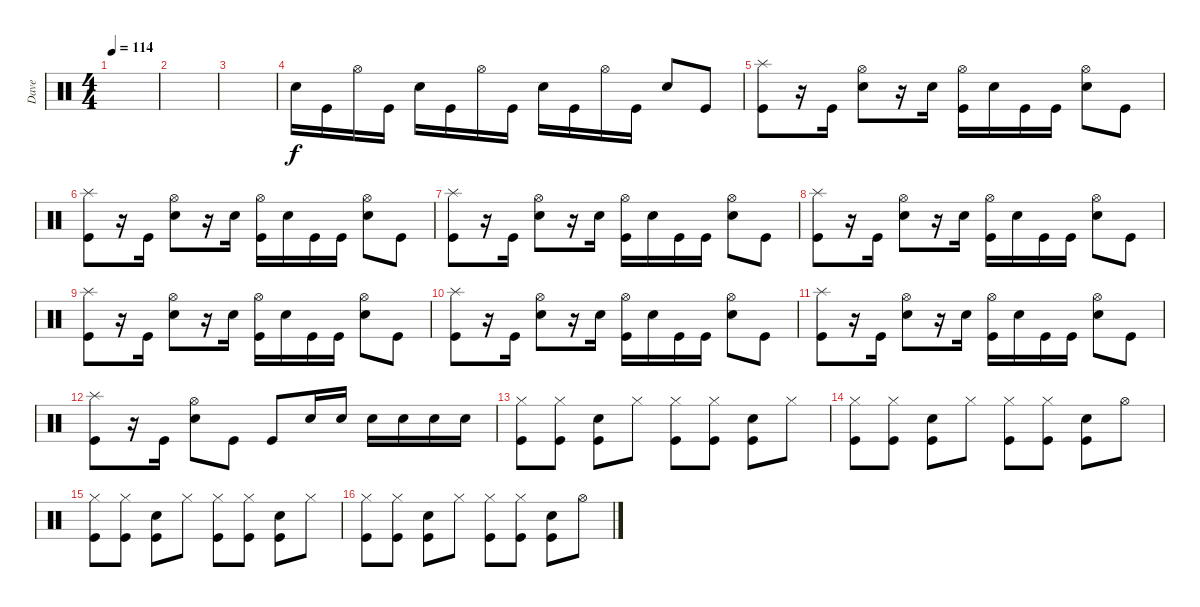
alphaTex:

\track ("Dave" "Dave") {instrument percussion}
\staff {score}
\articulation defaults
\ts (4 4)
\tempo 114
\clef neutral
\ks c
|
|
|
"Snare (hit) 2".16 "Kick (hit)".16 "Hi-Hat (open)".16 "Kick (hit)".16 "Snare (hit) 2".16 "Kick (hit)".16 "Hi-Hat (open)".16 "Kick (hit)".16 "Snare (hit) 2".16 "Kick (hit)".16 "Hi-Hat (open)".16 "Kick (hit)".16 "Snare (hit) 2".8 "Kick (hit)".8 |
("Kick (hit)" "Splash (hit)").8 r.16 "Kick (hit)".16 ("Snare (hit) 2" "Hi-Hat (open)").8 r.16 "Snare (hit) 2".16 ("Kick (hit)" "Hi-Hat (open)").16 "Snare (hit) 2".16 "Kick (hit)".16 "Kick (hit)".16 ("Snare (hit) 2" "Hi-Hat (open)").8 "Kick (hit)".8 |
("Kick (hit)" "Splash (hit)").8 r.16 "Kick (hit)".16 ("Snare (hit) 2" "Hi-Hat (open)").8 r.16 "Snare (hit) 2".16 ("Kick (hit)" "Hi-Hat (open)").16 "Snare (hit) 2".16 "Kick (hit)".16 "Kick (hit)".16 ("Snare (hit) 2" "Hi-Hat (open)").8 "Kick (hit)".8 |
("Kick (hit)" "Splash (hit)").8 r.16 "Kick (hit)".16 ("Snare (hit) 2" "Hi-Hat (open)").8 r.16 "Snare (hit) 2".16 ("Kick (hit)" "Hi-Hat (open)").16 "Snare (hit) 2".16 "Kick (hit)".16 "Kick (hit)".16 ("Snare (hit) 2" "Hi-Hat (open)").8 "Kick (hit)".8 |
("Kick (hit)" "Splash (hit)").8 r.16 "Kick (hit)".16 ("Snare (hit) 2" "Hi-Hat (open)").8 r.16 "Snare (hit) 2".16 ("Kick (hit)" "Hi-Hat (open)").16 "Snare (hit) 2".16 "Kick (hit)".16 "Kick (hit)".16 ("Snare (hit) 2" "Hi-Hat (open)").8 "Kick (hit)".8 |
("Kick (hit)" "Splash (hit)").8 r.16 "Kick (hit)".16 ("Snare (hit) 2" "Hi-Hat (open)").8 r.16 "Snare (hit) 2".16 ("Kick (hit)" "Hi-Hat (open)").16 "Snare (hit) 2".16 "Kick (hit)".16 "Kick (hit)".16 ("Snare (hit) 2" "Hi-Hat (open)").8 "Kick (hit)".8 |
("Kick (hit)" "Splash (hit)").8 r.16 "Kick (hit)".16 ("Snare (hit) 2" "Hi-Hat (open)").8 r.16 "Snare (hit) 2".16 ("Kick (hit)" "Hi-Hat (open)").16 "Snare (hit) 2".16 "Kick (hit)".16 "Kick (hit)".16 ("Snare (hit) 2" "Hi-Hat (open)").8 "Kick (hit)".8 |
("Kick (hit)" "Splash (hit)").8 r.16 "Kick (hit)".16 ("Snare (hit) 2" "Hi-Hat (open)").8 r.16 "Snare (hit) 2".16 ("Kick (hit)" "Hi-Hat (open)").16 "Snare (hit) 2".16 "Kick (hit)".16 "Kick (hit)".16 ("Snare (hit) 2" "Hi-Hat (open)").8 "Kick (hit)".8 |
("Kick (hit)" "Splash (hit)").8 r.16 "Kick (hit)".16 ("Snare (hit) 2" "Hi-Hat (open)").8 "Kick (hit)".8 "Kick (hit)".8 "Snare (hit) 2".16 "Snare (hit) 2".16 "Snare (hit) 2".16 "Snare (hit) 2".16 "Snare (hit) 2".16 "Snare (hit) 2".16 |
("Hi-Hat (closed)" "Kick (hit)").8 ("Kick (hit)" "Hi-Hat (closed)").8 ("Snare (hit) 2" "Kick (hit)").8 "Hi-Hat (closed)".8 ("Hi-Hat (closed)" "Kick (hit)").8 ("Kick (hit)" "Hi-Hat (closed)").8 ("Snare (hit) 2" "Kick (hit)").8 "Hi-Hat (closed)".8 |
("Hi-Hat (closed)" "Kick (hit)").8 ("Kick (hit)" "Hi-Hat (closed)").8 ("Snare (hit) 2" "Kick (hit)").8 "Hi-Hat (closed)".8 ("Hi-Hat (closed)" "Kick (hit)").8 ("Kick (hit)" "Hi-Hat (closed)").8 ("Snare (hit) 2" "Kick (hit)").8 "Hi-Hat (open)".8 |
("Hi-Hat (closed)" "Kick (hit)").8 ("Kick (hit)" "Hi-Hat (closed)").8 ("Snare (hit) 2" "Kick (hit)").8 "Hi-Hat (closed)".8 ("Hi-Hat (closed)" "Kick (hit)").8 ("Kick (hit)" "Hi-Hat (closed)").8 ("Snare (hit) 2" "Kick (hit)").8 "Hi-Hat (closed)".8 |
("Hi-Hat (closed)" "Kick (hit)").8 ("Kick (hit)" "Hi-Hat (closed)").8 ("Snare (hit) 2" "Kick (hit)").8 "Hi-Hat (closed)".8 ("Hi-Hat (closed)" "Kick (hit)").8 ("Kick (hit)" "Hi-Hat (closed)").8 ("Snare (hit) 2" "Kick (hit)").8 "Hi-Hat (open)".8
